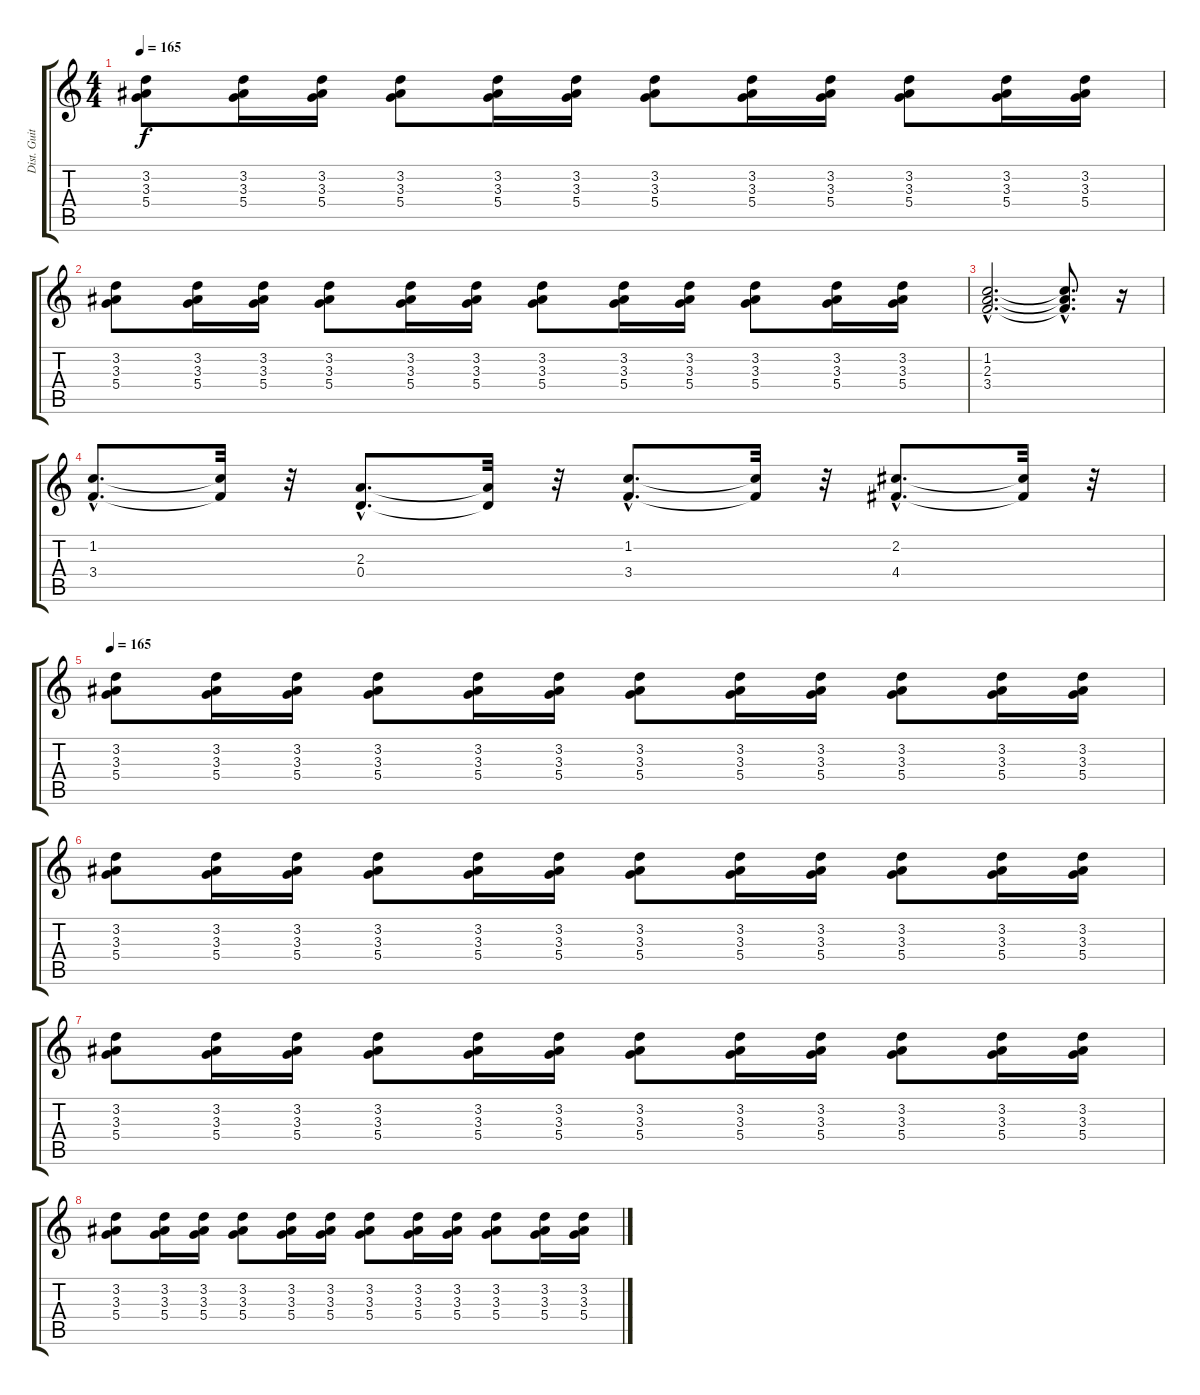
\track ("Dist. Guitar 2" "Dist. Guit") {instrument distortionguitar}
\staff {score tabs}
\tuning (E4 B3 G3 D3 A2 E2) {hide}
\ts (4 4)
\tempo 165
\clef g2
\ks c
(3.2 3.3 5.4).8{dy f} (3.2 3.3 5.4).16 (3.2 3.3 5.4).16 (3.2 3.3 5.4).8 (3.2 3.3 5.4).16 (3.2 3.3 5.4).16 (3.2 3.3 5.4).8 (3.2 3.3 5.4).16 (3.2 3.3 5.4).16 (3.2 3.3 5.4).8 (3.2 3.3 5.4).16 (3.2 3.3 5.4).16 |
(3.2 3.3 5.4).8 (3.2 3.3 5.4).16 (3.2 3.3 5.4).16 (3.2 3.3 5.4).8 (3.2 3.3 5.4).16 (3.2 3.3 5.4).16 (3.2 3.3 5.4).8 (3.2 3.3 5.4).16 (3.2 3.3 5.4).16 (3.2 3.3 5.4).8 (3.2 3.3 5.4).16 (3.2 3.3 5.4).16 |
(1.2{hac} 2.3{hac} 3.4{hac}).2{d} (1.2{hac t} 2.3{hac t} 3.4{hac t}).8{d} r.16 |
(1.2{hac} 3.4{hac}).8{d} (1.2{t} 3.4{t}).32 r.32 (2.3{hac} 0.4{hac}).8{d} (2.3{t} 0.4{t}).32 r.32 (1.2{hac} 3.4{hac}).8{d} (1.2{t} 3.4{t}).32 r.32 (2.2{hac} 4.4{hac}).8{d} (2.2{t} 4.4{t}).32 r.32 |
\tempo 165
(3.2 3.3 5.4).8{instrument distortionguitar} (3.2 3.3 5.4).16 (3.2 3.3 5.4).16 (3.2 3.3 5.4).8 (3.2 3.3 5.4).16 (3.2 3.3 5.4).16 (3.2 3.3 5.4).8 (3.2 3.3 5.4).16 (3.2 3.3 5.4).16 (3.2 3.3 5.4).8 (3.2 3.3 5.4).16 (3.2 3.3 5.4).16 |
(3.2 3.3 5.4).8 (3.2 3.3 5.4).16 (3.2 3.3 5.4).16 (3.2 3.3 5.4).8 (3.2 3.3 5.4).16 (3.2 3.3 5.4).16 (3.2 3.3 5.4).8 (3.2 3.3 5.4).16 (3.2 3.3 5.4).16 (3.2 3.3 5.4).8 (3.2 3.3 5.4).16 (3.2 3.3 5.4).16 |
(3.2 3.3 5.4).8 (3.2 3.3 5.4).16 (3.2 3.3 5.4).16 (3.2 3.3 5.4).8 (3.2 3.3 5.4).16 (3.2 3.3 5.4).16 (3.2 3.3 5.4).8 (3.2 3.3 5.4).16 (3.2 3.3 5.4).16 (3.2 3.3 5.4).8 (3.2 3.3 5.4).16 (3.2 3.3 5.4).16 |
(3.2 3.3 5.4).8 (3.2 3.3 5.4).16 (3.2 3.3 5.4).16 (3.2 3.3 5.4).8 (3.2 3.3 5.4).16 (3.2 3.3 5.4).16 (3.2 3.3 5.4).8 (3.2 3.3 5.4).16 (3.2 3.3 5.4).16 (3.2 3.3 5.4).8 (3.2 3.3 5.4).16 (3.2 3.3 5.4).16
